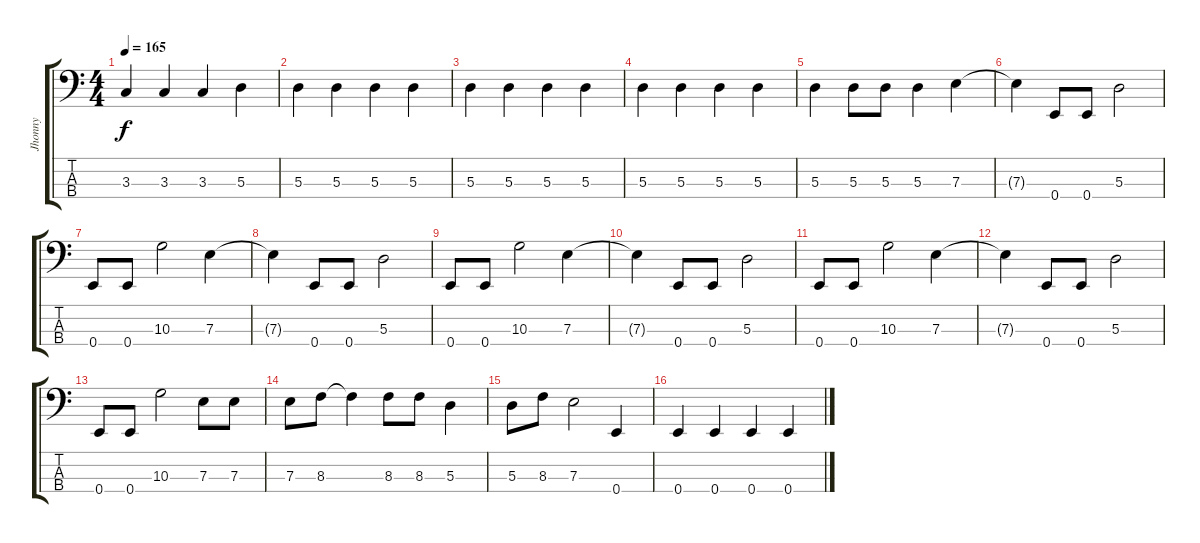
\track ("Jhonny" "Jhonny") {instrument electricbassfinger}
\staff {score tabs}
\tuning (G2 D2 A1 E1) {hide}
\ts (4 4)
\tempo 165
\clef f4
\ks c
3.3.4{dy f} 3.3.4 3.3.4 5.3.4 |
5.3.4 5.3.4 5.3.4 5.3.4 |
5.3.4 5.3.4 5.3.4 5.3.4 |
5.3.4 5.3.4 5.3.4 5.3.4 |
5.3.4 5.3.8 5.3.8 5.3.4 7.3.4 |
7.3{t}.4 0.4.8 0.4.8 5.3.2 |
0.4.8 0.4.8 10.3.2 7.3.4 |
7.3{t}.4 0.4.8 0.4.8 5.3.2 |
0.4.8 0.4.8 10.3.2 7.3.4 |
7.3{t}.4 0.4.8 0.4.8 5.3.2 |
0.4.8 0.4.8 10.3.2 7.3.4 |
7.3{t}.4 0.4.8 0.4.8 5.3.2 |
0.4.8 0.4.8 10.3.2 7.3.8 7.3.8 |
7.3.8 8.3.8 8.3{t}.4 8.3.8 8.3.8 5.3.4 |
5.3.8 8.3.8 7.3.2 0.4.4 |
0.4.4 0.4.4 0.4.4 0.4.4
